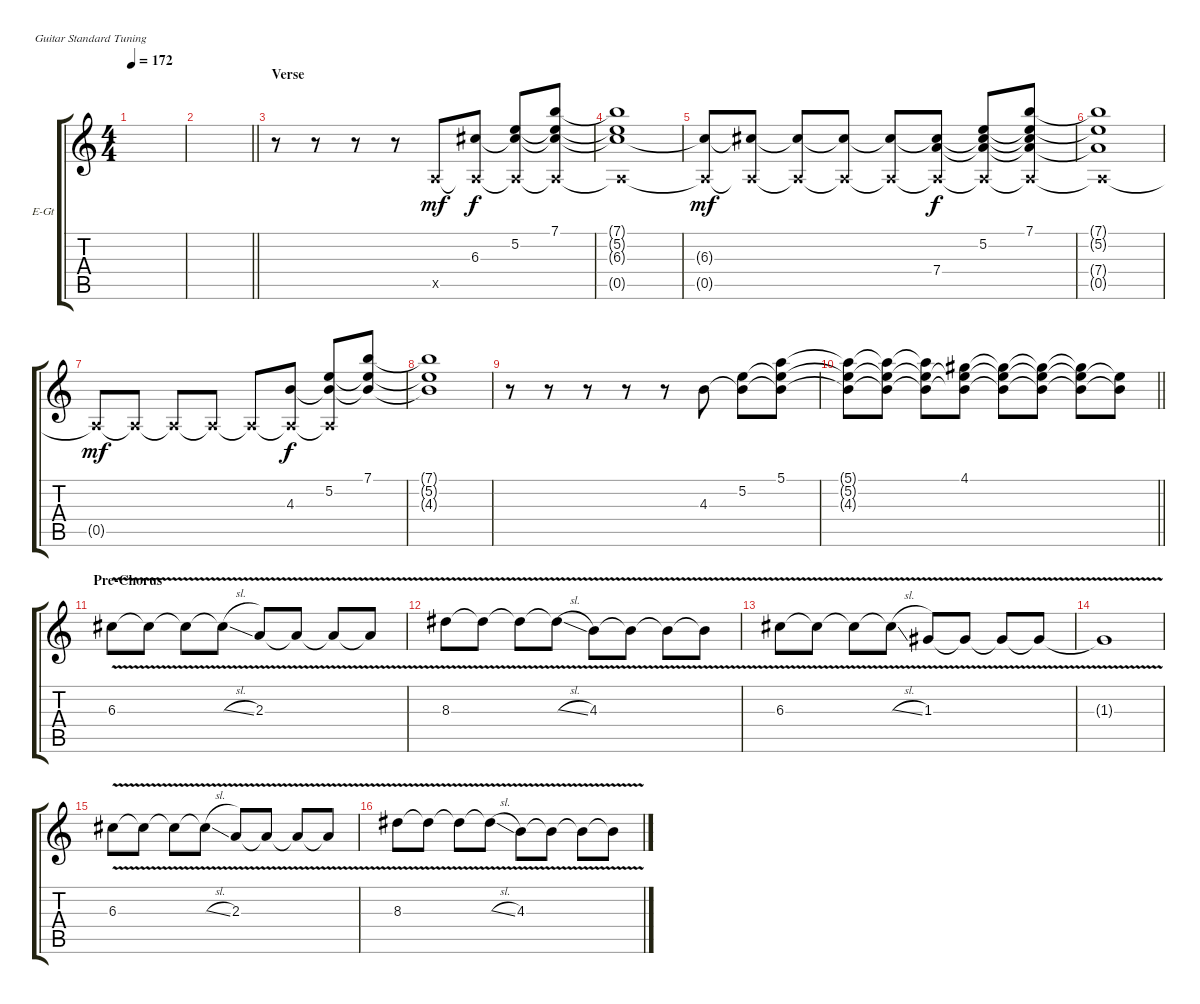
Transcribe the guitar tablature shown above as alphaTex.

\bracketExtendMode groupsimilarinstruments
\firstSystemTrackNameOrientation horizontal
\otherSystemsTrackNameOrientation horizontal
\track ("Guitar 2" "E-Gt") {instrument distortionguitar}
\staff {score tabs}
\tuning (E4 B3 G3 D3 A2 E2)
\ts (4 4)
\tempo 172
\clef g2
\ks c
|
\barLineRight lightlight
|
\section ("" "Verse")
r.8 r.8 r.8 r.8 0.5{x}.8{dy mf} (6.3 0.5{x t}).8{dy f} (5.2 6.3{t} 0.5{x t}).8 (7.1 5.2{t} 6.3{t} 0.5{x t}).8 |
(7.1{t} 5.2{t} 6.3{t} 0.5{x t}).1 |
(6.3{t} 0.5{x t}).8{dy mf} (6.3{t} 0.5{x t}).8 (6.3{t} 0.5{x t}).8 (6.3{t} 0.5{x t}).8 (6.3{t} 0.5{x t}).8 (7.4 6.3{t} 0.5{x t}).8{dy f} (5.2 6.3{t} 7.4{t} 0.5{x t}).8 (7.1 5.2{t} 6.3{t} 7.4{t} 0.5{x t}).8 |
(7.1{t} 5.2{t} 7.4{t} 0.5{x t}).1 |
0.5{x t}.8{dy mf} 0.5{x t}.8 0.5{x t}.8 0.5{x t}.8 0.5{x t}.8 (4.3 0.5{x t}).8{dy f} (5.2 4.3{t} 0.5{x t}).8 (7.1 5.2{t} 4.3{t}).8 |
(7.1{t} 5.2{t} 4.3{t}).1 |
r.8 r.8 r.8 r.8 r.8 4.3.8 (5.2 4.3{t}).8 (5.1 5.2{t} 4.3{t}).8 |
\barLineRight lightlight
(5.1{t} 5.2{t} 4.3{t}).8 (5.1{t} 5.2{t} 4.3{t}).8 (5.1{t} 5.2{t} 4.3{t}).8 (4.1 5.2{t} 4.3{t}).8 (4.1{t} 5.2{t} 4.3{t}).8 (4.1{t} 5.2{t} 4.3{t}).8 (4.1{t} 5.2{t} 4.3{t}).8 (5.2{t} 4.3{t}).8 |
\section ("" "Pre-Chorus")
6.3{v}.8 6.3{v t}.8 6.3{v t}.8 6.3{v sl t}.8 2.3{v}.8 2.3{v t}.8 2.3{v t}.8 2.3{v t}.8 |
8.3{v}.8 8.3{v t}.8 8.3{v t}.8 8.3{v sl t}.8 4.3{v}.8 4.3{v t}.8 4.3{v t}.8 4.3{v t}.8 |
6.3{v}.8 6.3{v t}.8 6.3{v t}.8 6.3{v sl t}.8 1.3{v}.8 1.3{v t}.8 1.3{v t}.8 1.3{v t}.8 |
1.3{v t}.1 |
6.3{v}.8 6.3{v t}.8 6.3{v t}.8 6.3{v sl t}.8 2.3{v}.8 2.3{v t}.8 2.3{v t}.8 2.3{v t}.8 |
8.3{v}.8 8.3{v t}.8 8.3{v t}.8 8.3{v sl t}.8 4.3{v}.8 4.3{v t}.8 4.3{v t}.8 4.3{v t}.8
